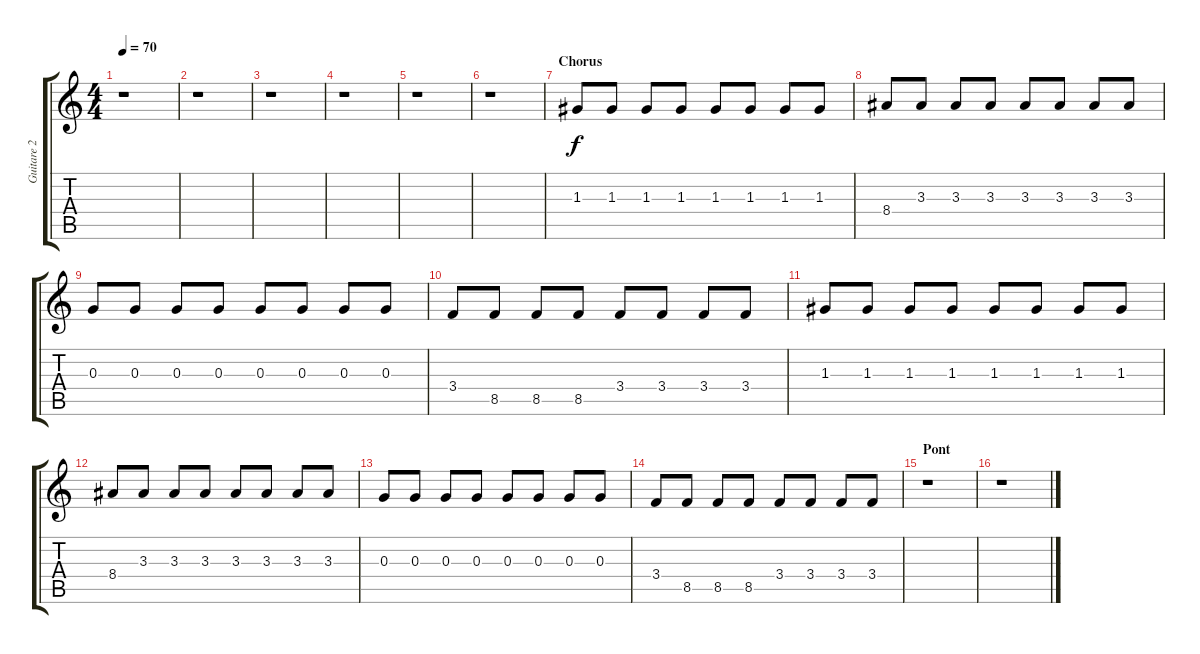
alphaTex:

\track ("Guitare 2" "Guitare 2") {instrument distortionguitar}
\staff {score tabs}
\tuning (E4 B3 G3 D3 A2 E2) {hide}
\ts (4 4)
\tempo 70
\clef g2
\ks c
r.1{dy f} |
r.1 |
r.1 |
r.1 |
r.1 |
r.1 |
\section ("" "Chorus")
1.3.8 1.3.8 1.3.8 1.3.8 1.3.8 1.3.8 1.3.8 1.3.8 |
8.4.8 3.3.8 3.3.8 3.3.8 3.3.8 3.3.8 3.3.8 3.3.8 |
0.3.8 0.3.8 0.3.8 0.3.8 0.3.8 0.3.8 0.3.8 0.3.8 |
3.4.8 8.5.8 8.5.8 8.5.8 3.4.8 3.4.8 3.4.8 3.4.8 |
1.3.8 1.3.8 1.3.8 1.3.8 1.3.8 1.3.8 1.3.8 1.3.8 |
8.4.8 3.3.8 3.3.8 3.3.8 3.3.8 3.3.8 3.3.8 3.3.8 |
0.3.8 0.3.8 0.3.8 0.3.8 0.3.8 0.3.8 0.3.8 0.3.8 |
3.4.8 8.5.8 8.5.8 8.5.8 3.4.8 3.4.8 3.4.8 3.4.8 |
\section ("" "Pont")
r.1 |
r.1
